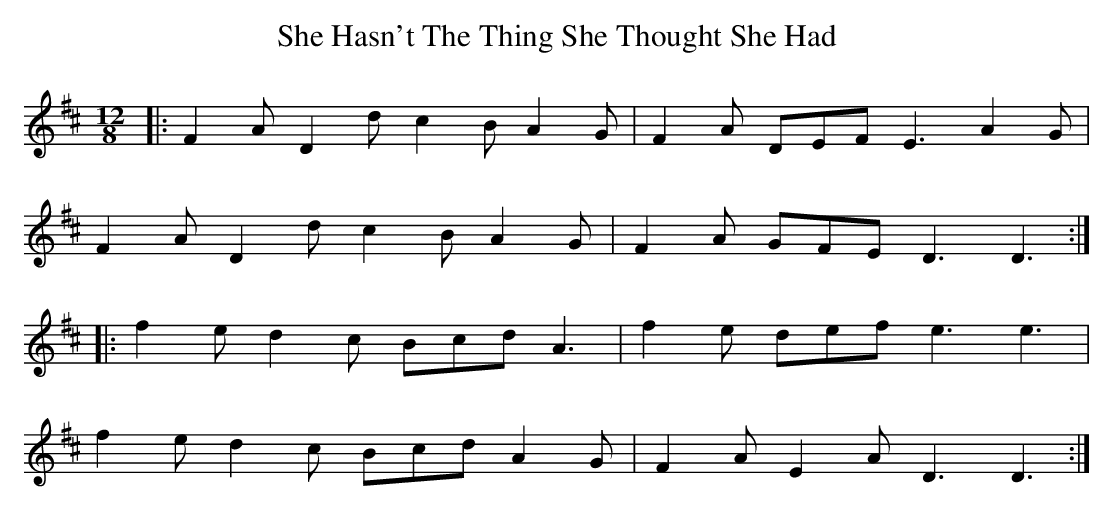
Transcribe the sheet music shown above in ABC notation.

X:1
T: She Hasn't The Thing She Thought She Had
M: 12/8
L: 1/8
K: Dmaj
K: Dmaj
|:F2A D2d c2B A2G|F2A DEF E3 A2G|
F2A D2d c2B A2G|F2A GFE D3 D3:|
|:f2e d2c Bcd A3|f2e def e3 e3|
f2e d2c Bcd A2G|F2A E2A D3 D3:|
